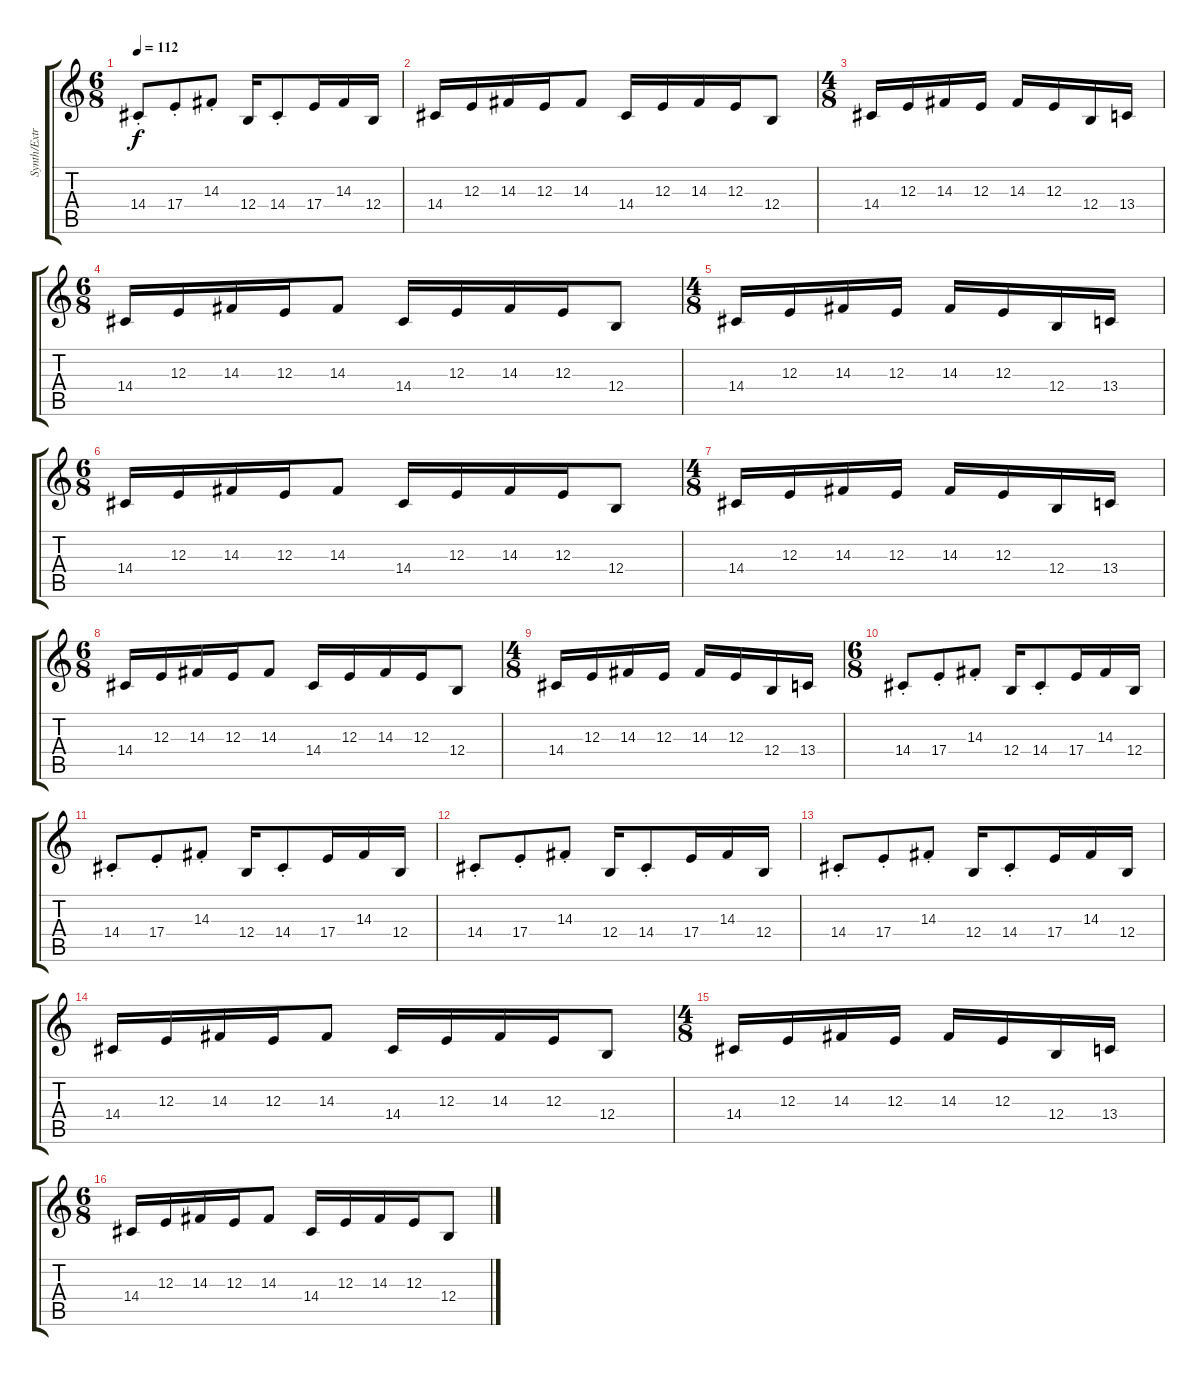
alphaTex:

\track ("Synth/Extra Guitar II/Vocals" "Synth/Extr") {instrument lead2sawtooth}
\staff {score tabs}
\tuning (Db4 Ab3 E3 B2 Gb2 Db2) {hide}
\ts (6 8)
\tempo 112
\clef g2
\ks c
14.4{st}.8{dy f} 17.4{st}.8 14.3{st}.8 12.4.16 14.4{st}.8 17.4.16 14.3.16 12.4.16 |
14.4.16 12.3.16 14.3.16 12.3.16 14.3.8 14.4.16 12.3.16 14.3.16 12.3.16 12.4.8 |
\ts (4 8)
14.4.16 12.3.16 14.3.16 12.3.16 14.3.16 12.3.16 12.4.16 13.4.16 |
\ts (6 8)
14.4.16 12.3.16 14.3.16 12.3.16 14.3.8 14.4.16 12.3.16 14.3.16 12.3.16 12.4.8 |
\ts (4 8)
14.4.16 12.3.16 14.3.16 12.3.16 14.3.16 12.3.16 12.4.16 13.4.16 |
\ts (6 8)
14.4.16 12.3.16 14.3.16 12.3.16 14.3.8 14.4.16 12.3.16 14.3.16 12.3.16 12.4.8 |
\ts (4 8)
14.4.16 12.3.16 14.3.16 12.3.16 14.3.16 12.3.16 12.4.16 13.4.16 |
\ts (6 8)
14.4.16 12.3.16 14.3.16 12.3.16 14.3.8 14.4.16 12.3.16 14.3.16 12.3.16 12.4.8 |
\ts (4 8)
14.4.16 12.3.16 14.3.16 12.3.16 14.3.16 12.3.16 12.4.16 13.4.16 |
\ts (6 8)
14.4{st}.8 17.4{st}.8 14.3{st}.8 12.4.16 14.4{st}.8 17.4.16 14.3.16 12.4.16 |
14.4{st}.8 17.4{st}.8 14.3{st}.8 12.4.16 14.4{st}.8 17.4.16 14.3.16 12.4.16 |
14.4{st}.8 17.4{st}.8 14.3{st}.8 12.4.16 14.4{st}.8 17.4.16 14.3.16 12.4.16 |
14.4{st}.8 17.4{st}.8 14.3{st}.8 12.4.16 14.4{st}.8 17.4.16 14.3.16 12.4.16 |
14.4.16 12.3.16 14.3.16 12.3.16 14.3.8 14.4.16 12.3.16 14.3.16 12.3.16 12.4.8 |
\ts (4 8)
14.4.16 12.3.16 14.3.16 12.3.16 14.3.16 12.3.16 12.4.16 13.4.16 |
\ts (6 8)
14.4.16 12.3.16 14.3.16 12.3.16 14.3.8 14.4.16 12.3.16 14.3.16 12.3.16 12.4.8
